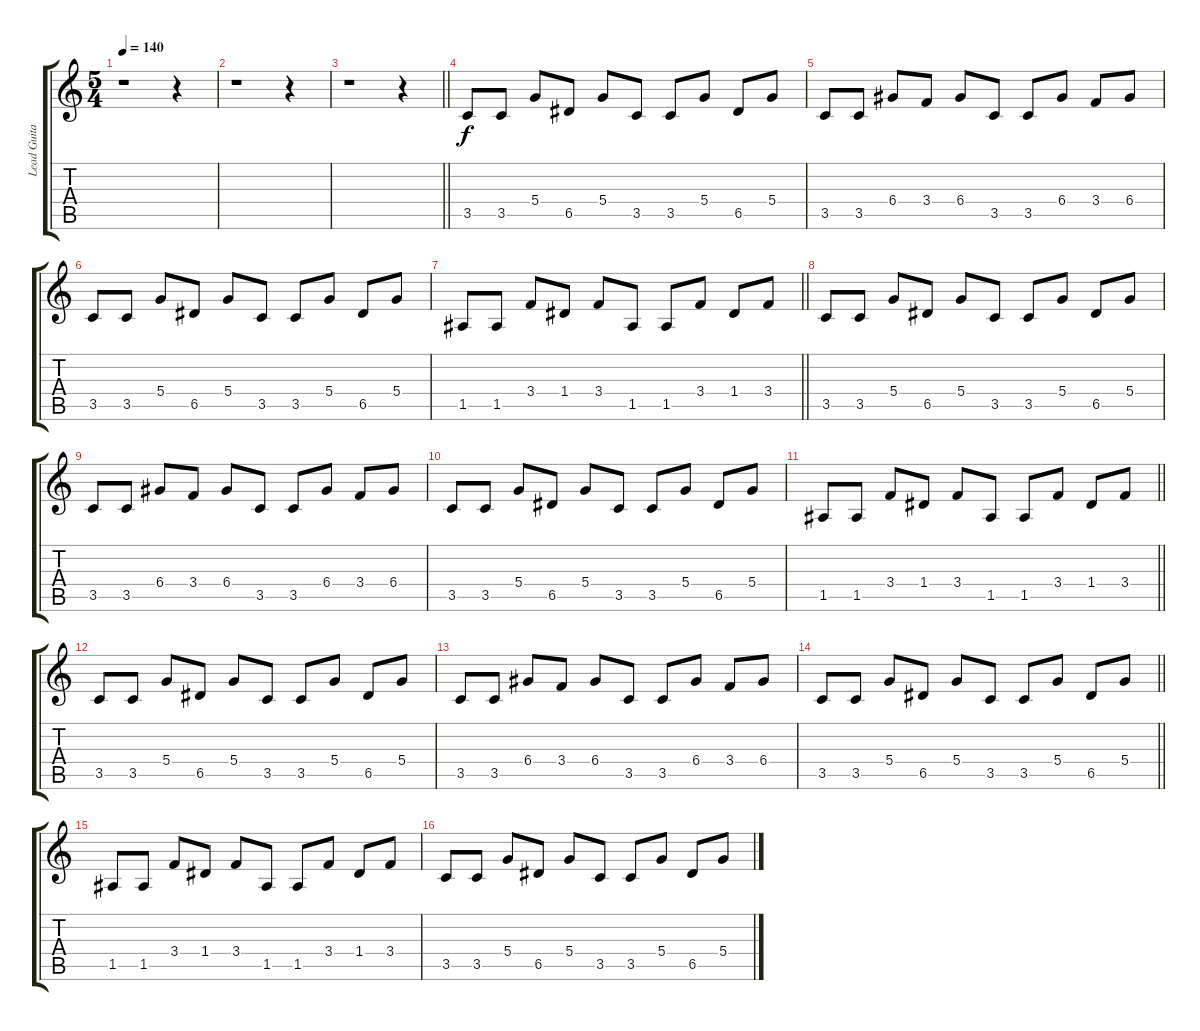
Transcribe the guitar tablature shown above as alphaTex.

\track ("Lead Guitar" "Lead Guita") {instrument distortionguitar}
\staff {score tabs}
\tuning (E4 B3 G3 D3 A2 E2) {hide}
\ts (5 4)
\tempo 140
\clef g2
\ks c
r.1{dy f instrument distortionguitar} r.4 |
r.1 r.4 |
\barLineRight lightlight
r.1 r.4 |
3.5.8 3.5.8 5.4.8 6.5.8 5.4.8 3.5.8 3.5.8 5.4.8 6.5.8 5.4.8 |
3.5.8 3.5.8 6.4.8 3.4.8 6.4.8 3.5.8 3.5.8 6.4.8 3.4.8 6.4.8 |
3.5.8 3.5.8 5.4.8 6.5.8 5.4.8 3.5.8 3.5.8 5.4.8 6.5.8 5.4.8 |
\barLineRight lightlight
1.5.8 1.5.8 3.4.8 1.4.8 3.4.8 1.5.8 1.5.8 3.4.8 1.4.8 3.4.8 |
3.5.8 3.5.8 5.4.8 6.5.8 5.4.8 3.5.8 3.5.8 5.4.8 6.5.8 5.4.8 |
3.5.8 3.5.8 6.4.8 3.4.8 6.4.8 3.5.8 3.5.8 6.4.8 3.4.8 6.4.8 |
3.5.8 3.5.8 5.4.8 6.5.8 5.4.8 3.5.8 3.5.8 5.4.8 6.5.8 5.4.8 |
\barLineRight lightlight
1.5.8 1.5.8 3.4.8 1.4.8 3.4.8 1.5.8 1.5.8 3.4.8 1.4.8 3.4.8 |
3.5.8 3.5.8 5.4.8 6.5.8 5.4.8 3.5.8 3.5.8 5.4.8 6.5.8 5.4.8 |
3.5.8 3.5.8 6.4.8 3.4.8 6.4.8 3.5.8 3.5.8 6.4.8 3.4.8 6.4.8 |
\barLineRight lightlight
3.5.8 3.5.8 5.4.8 6.5.8 5.4.8 3.5.8 3.5.8 5.4.8 6.5.8 5.4.8 |
1.5.8 1.5.8 3.4.8 1.4.8 3.4.8 1.5.8 1.5.8 3.4.8 1.4.8 3.4.8 |
3.5.8 3.5.8 5.4.8 6.5.8 5.4.8 3.5.8 3.5.8 5.4.8 6.5.8 5.4.8
